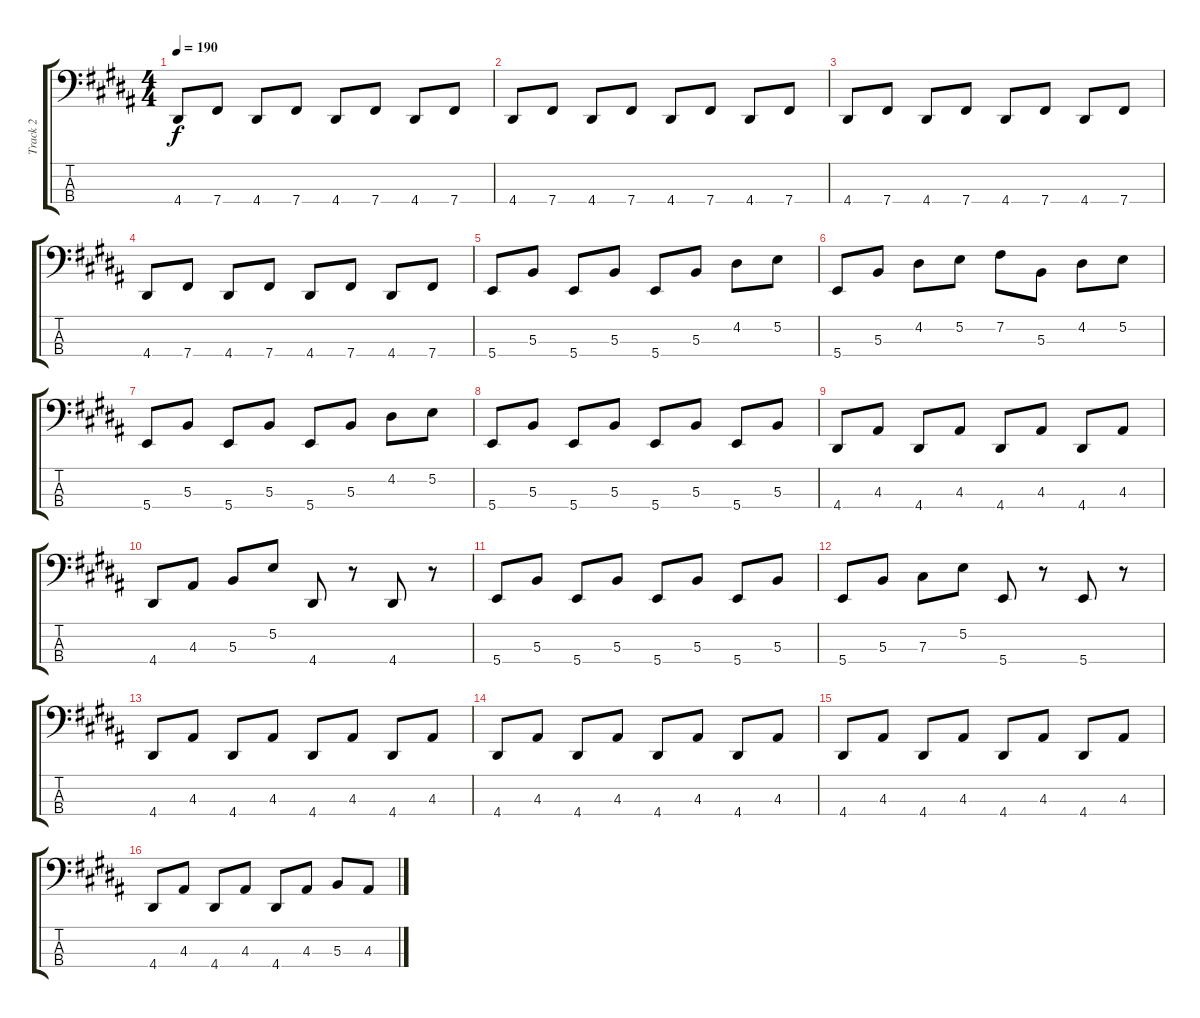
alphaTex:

\track ("Track 2" "Track 2") {instrument electricbassfinger}
\staff {score tabs}
\tuning (E2 B1 Gb1 B0) {hide}
\ts (4 4)
\tempo 190
\clef f4
\ks g#minor
4.4.8{dy f} 7.4.8 4.4.8 7.4.8 4.4.8 7.4.8 4.4.8 7.4.8 |
4.4.8 7.4.8 4.4.8 7.4.8 4.4.8 7.4.8 4.4.8 7.4.8 |
4.4.8 7.4.8 4.4.8 7.4.8 4.4.8 7.4.8 4.4.8 7.4.8 |
4.4.8 7.4.8 4.4.8 7.4.8 4.4.8 7.4.8 4.4.8 7.4.8 |
5.4.8 5.3.8 5.4.8 5.3.8 5.4.8 5.3.8 4.2.8 5.2.8 |
5.4.8 5.3.8 4.2.8 5.2.8 7.2.8 5.3.8 4.2.8 5.2.8 |
5.4.8 5.3.8 5.4.8 5.3.8 5.4.8 5.3.8 4.2.8 5.2.8 |
5.4.8 5.3.8 5.4.8 5.3.8 5.4.8 5.3.8 5.4.8 5.3.8 |
4.4.8 4.3.8 4.4.8 4.3.8 4.4.8 4.3.8 4.4.8 4.3.8 |
4.4.8 4.3.8 5.3.8 5.2.8 4.4.8 r.8 4.4.8 r.8 |
5.4.8 5.3.8 5.4.8 5.3.8 5.4.8 5.3.8 5.4.8 5.3.8 |
5.4.8 5.3.8 7.3.8 5.2.8 5.4.8 r.8 5.4.8 r.8 |
4.4.8 4.3.8 4.4.8 4.3.8 4.4.8 4.3.8 4.4.8 4.3.8 |
4.4.8 4.3.8 4.4.8 4.3.8 4.4.8 4.3.8 4.4.8 4.3.8 |
4.4.8 4.3.8 4.4.8 4.3.8 4.4.8 4.3.8 4.4.8 4.3.8 |
4.4.8 4.3.8 4.4.8 4.3.8 4.4.8 4.3.8 5.3.8 4.3.8
